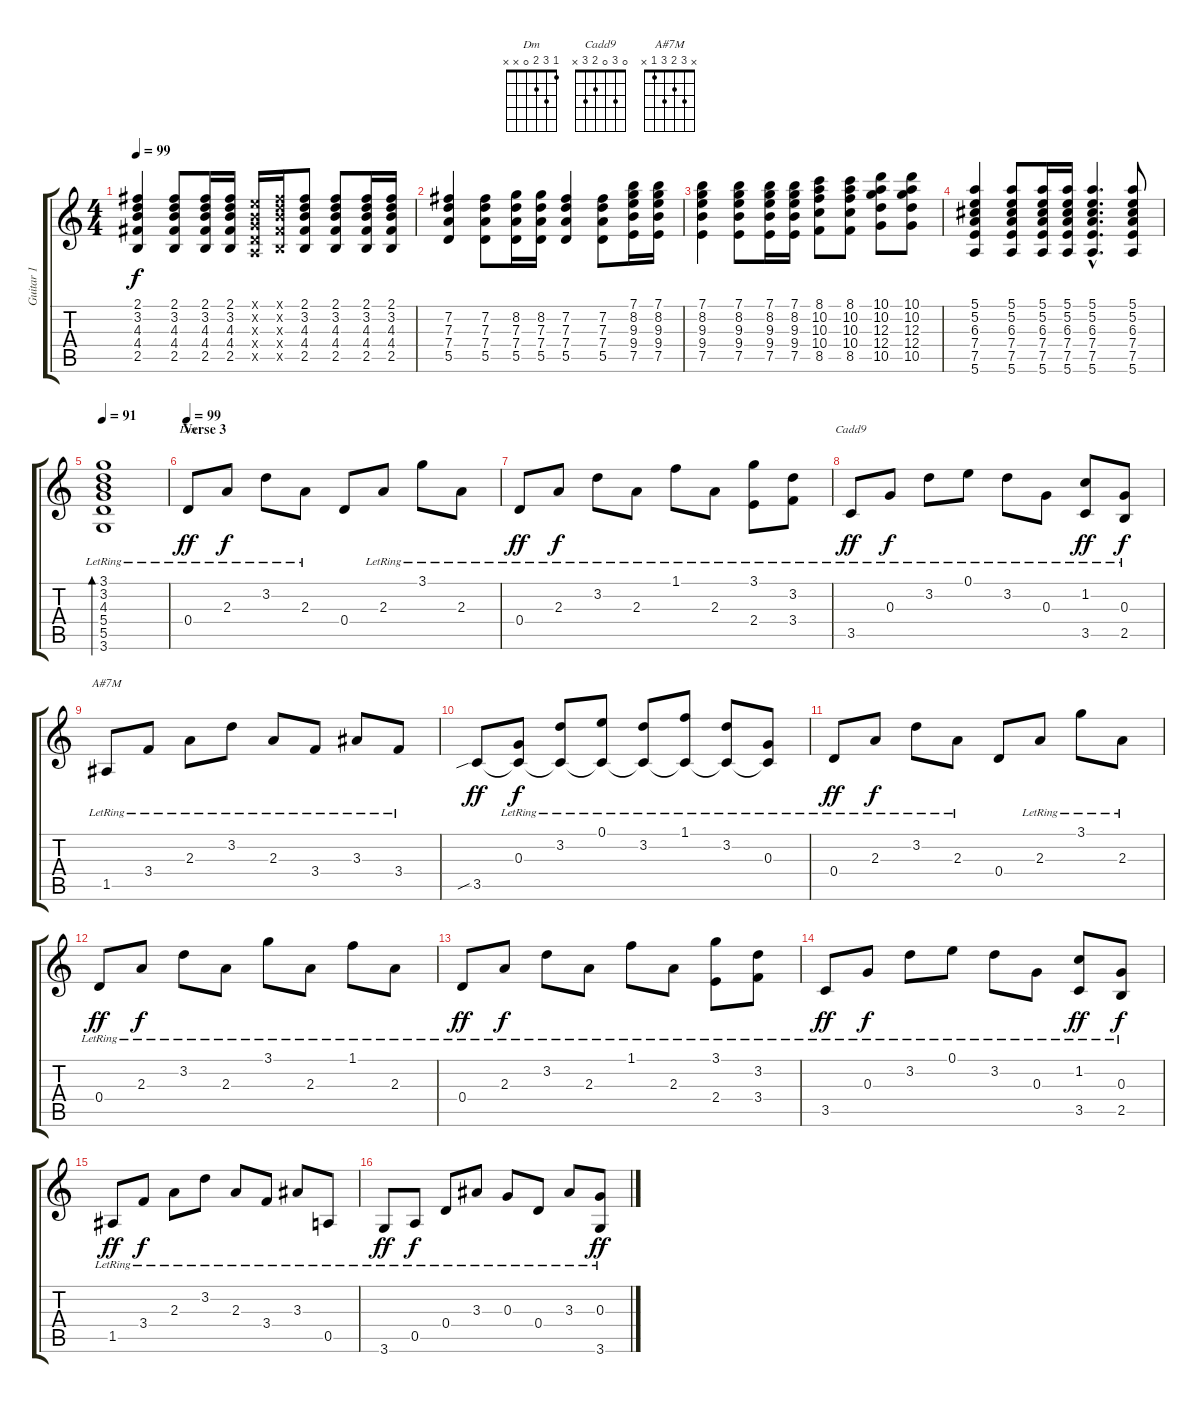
\track ("Guitar 1" "Guitar 1") {instrument electricguitarjazz}
\staff {score tabs}
\tuning (E4 B3 G3 D3 A2 E2) {hide}
\chord ("Dm" 1 3 2 0 x x)
\chord ("Cadd9" 0 3 0 2 3 x)
\chord ("A#7M" x 3 2 3 1 x)
\ts (4 4)
\tempo 99
\clef g2
\ks c
(2.1 3.2 4.3 4.4 2.5).4{dy f} (2.1 3.2 4.3 4.4 2.5).8 (2.1 3.2 4.3 4.4 2.5).16 (2.1 3.2 4.3 4.4 2.5).16 (0.1{x} 0.2{x} 0.3{x} 0.4{x} 0.5{x}).16 (2.1{x} 3.2{x} 4.3{x} 4.4{x} 2.5{x}).16 (2.1 3.2 4.3 4.4 2.5).8 (2.1 3.2 4.3 4.4 2.5).8 (2.1 3.2 4.3 4.4 2.5).16 (2.1 3.2 4.3 4.4 2.5).16 |
(7.2 7.3 7.4 5.5).4 (7.2 7.3 7.4 5.5).8 (8.2 7.3 7.4 5.5).16 (8.2 7.3 7.4 5.5).16 (7.2 7.3 7.4 5.5).4 (7.2 7.3 7.4 5.5).8 (7.1 8.2 9.3 9.4 7.5).16 (7.1 8.2 9.3 9.4 7.5).16 |
(7.1 8.2 9.3 9.4 7.5).4 (7.1 8.2 9.3 9.4 7.5).8 (7.1 8.2 9.3 9.4 7.5).16 (7.1 8.2 9.3 9.4 7.5).16 (8.1 10.2 10.3 10.4 8.5).8 (8.1 10.2 10.3 10.4 8.5).8 (10.1 10.2 12.3 12.4 10.5).8 (10.1 10.2 12.3 12.4 10.5).8 |
(5.1 5.2 6.3 7.4 7.5 5.6).4 (5.1 5.2 6.3 7.4 7.5 5.6).8 (5.1 5.2 6.3 7.4 7.5 5.6).16 (5.1 5.2 6.3 7.4 7.5 5.6).16 (5.1{hac} 5.2{hac} 6.3{hac} 7.4{hac} 7.5{hac} 5.6{hac}).4{d} (5.1 5.2 6.3 7.4 7.5 5.6).8 |
\tempo 91
(3.1 3.2{lr} 4.3{lr} 5.4{lr} 5.5{lr} 3.6{lr}).1{bd 240 volume 11} |
\section ("" "Verse 3")
\tempo 99
0.4{lr}.8{ch "Dm" dy ff volume 11} 2.3{lr}.8{dy f} 3.2{lr}.8 2.3{lr}.8 0.4.8 2.3{lr}.8 3.1{lr}.8 2.3{lr}.8 |
0.4{lr}.8{dy ff} 2.3{lr}.8{dy f} 3.2{lr}.8 2.3{lr}.8 1.1{lr}.8 2.3{lr}.8 (3.1{lr} 2.4{lr}).8 (3.2{lr} 3.4{lr}).8 |
3.5{lr}.8{ch "Cadd9" dy ff} 0.3{lr}.8{dy f} 3.2{lr}.8 0.1{lr}.8 3.2{lr}.8 0.3{lr}.8 (1.2{lr} 3.5{lr}).8{dy ff} (0.3{lr} 2.5{lr}).8{dy f} |
1.5{lr}.8{ch "A#7M"} 3.4{lr}.8 2.3{lr}.8 3.2{lr}.8 2.3{lr}.8 3.4{lr}.8 3.3{lr}.8 3.4{lr}.8 |
3.5{sib}.8{dy ff} (0.3{lr} 3.5{t}).8{dy f} (3.2{lr} 3.5{t}).8 (0.1{lr} 3.5{t}).8 (3.2{lr} 3.5{t}).8 (1.1{lr} 3.5{t}).8 (3.2{lr} 3.5{t}).8 (0.3{lr} 3.5{t}).8 |
0.4{lr}.8{dy ff} 2.3{lr}.8{dy f} 3.2{lr}.8 2.3{lr}.8 0.4.8 2.3{lr}.8 3.1{lr}.8 2.3{lr}.8 |
0.4{lr}.8{dy ff} 2.3{lr}.8{dy f} 3.2{lr}.8 2.3{lr}.8 3.1{lr}.8 2.3{lr}.8 1.1{lr}.8 2.3{lr}.8 |
0.4{lr}.8{dy ff} 2.3{lr}.8{dy f} 3.2{lr}.8 2.3{lr}.8 1.1{lr}.8 2.3{lr}.8 (3.1{lr} 2.4{lr}).8 (3.2{lr} 3.4{lr}).8 |
3.5{lr}.8{dy ff} 0.3{lr}.8{dy f} 3.2{lr}.8 0.1{lr}.8 3.2{lr}.8 0.3{lr}.8 (1.2{lr} 3.5{lr}).8{dy ff} (0.3{lr} 2.5{lr}).8{dy f} |
1.5{lr}.8{dy ff} 3.4{lr}.8{dy f} 2.3{lr}.8 3.2{lr}.8 2.3{lr}.8 3.4{lr}.8 3.3{lr}.8 0.5{lr}.8 |
3.6{lr}.8{dy ff} 0.5{lr}.8{dy f} 0.4{lr}.8 3.3{lr}.8 0.3{lr}.8 0.4{lr}.8 3.3{lr}.8 (0.3{lr} 3.6{lr}).8{dy ff}
